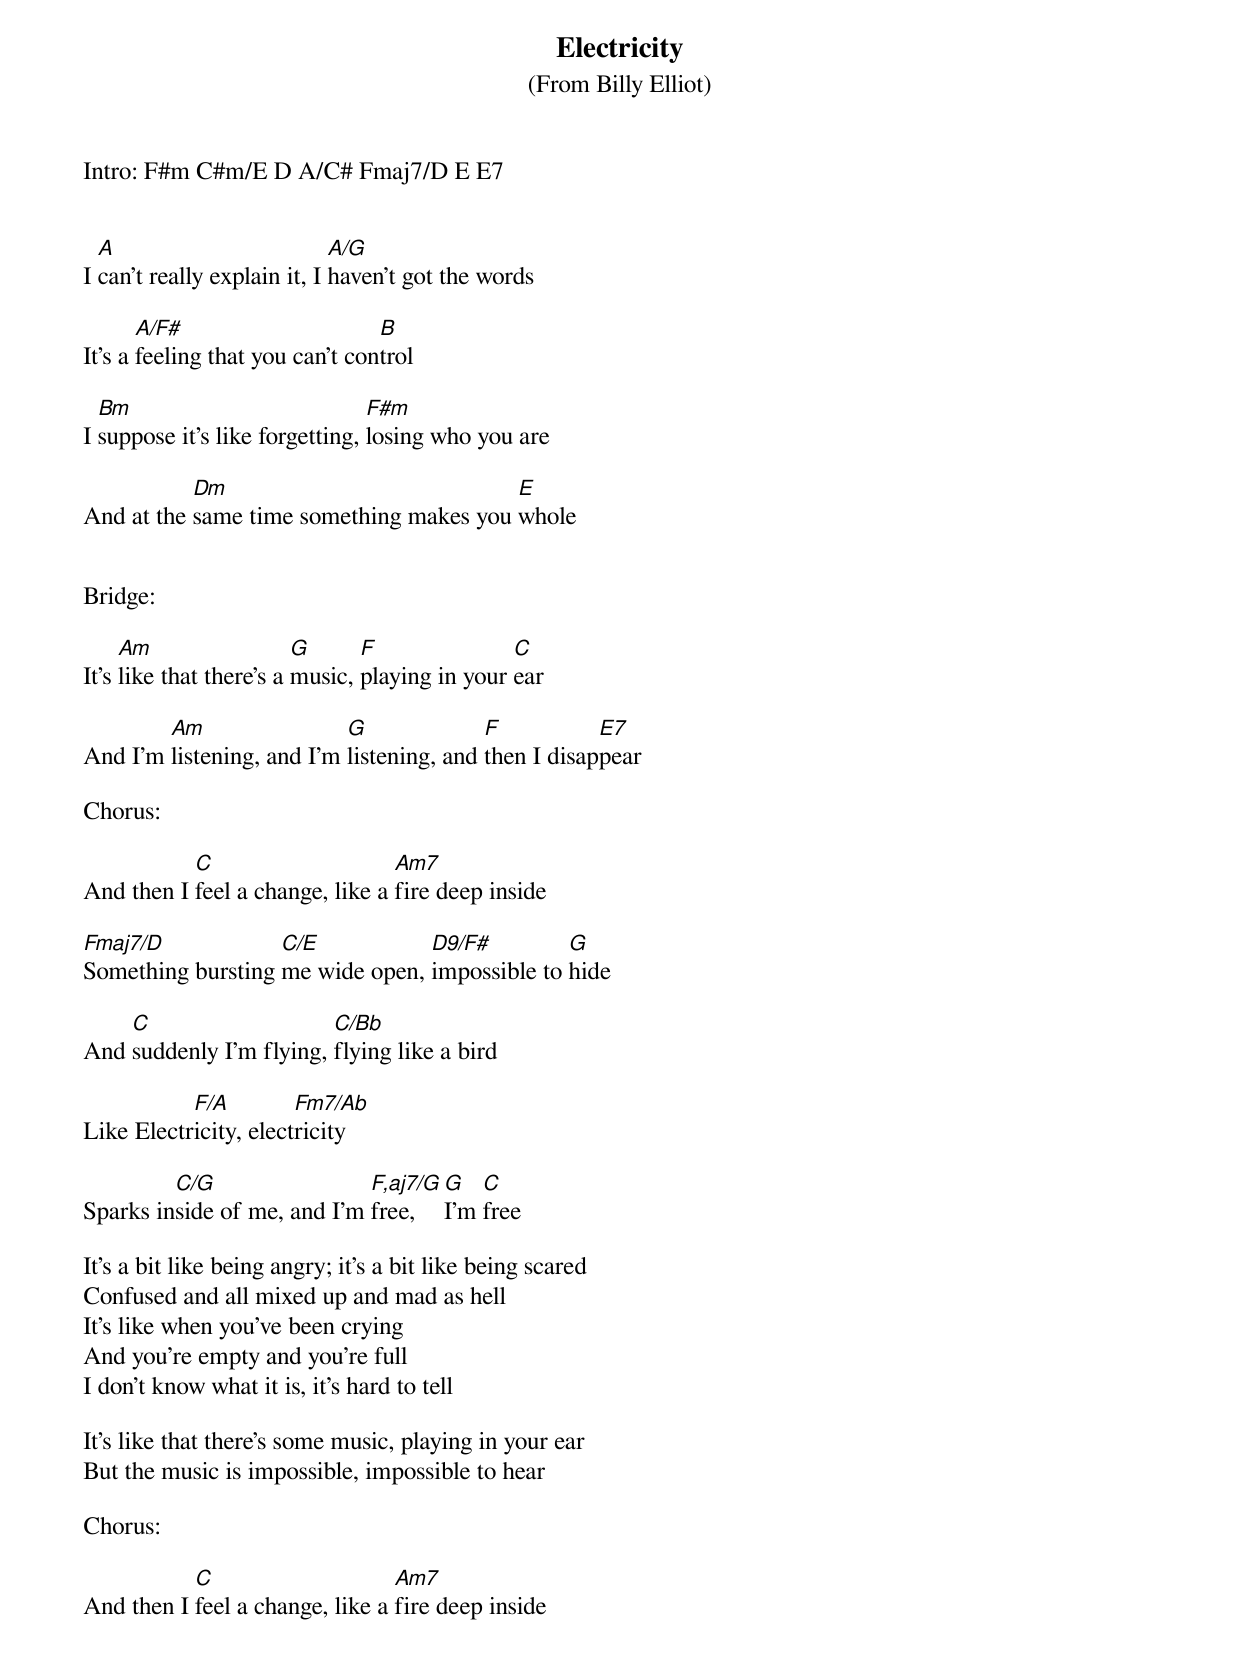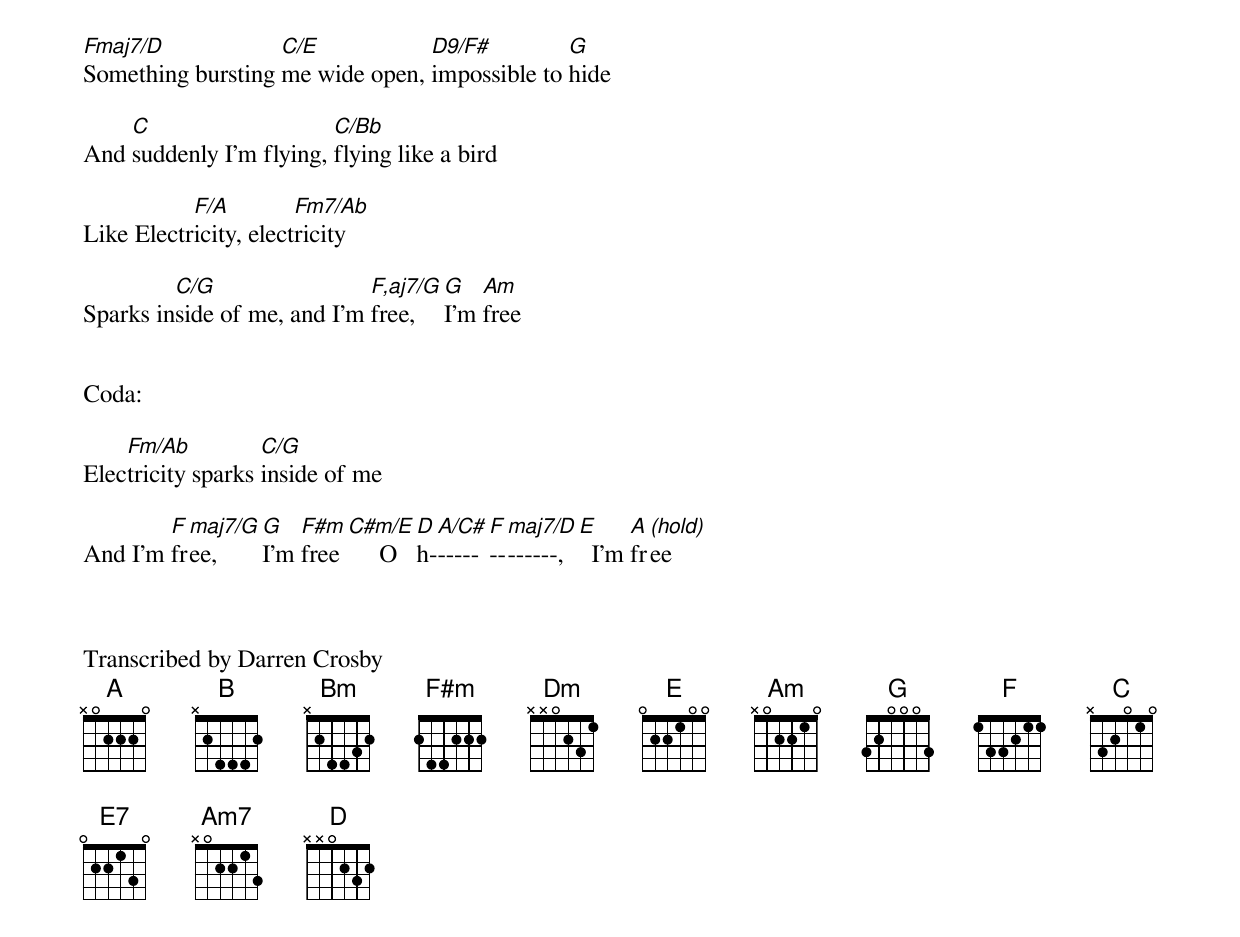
Electricity
(From Billy Elliot)

Intro: F#m C#m/E D A/C# Fmaj7/D E E7


  A                          A/G
I can't really explain it, I haven't got the words

       A/F#                      B
It's a feeling that you can't control

  Bm                            F#m
I suppose it's like forgetting, losing who you are

           Dm                            E
And at the same time something makes you whole


Bridge:

     Am                  G      F               C
It's like that there's a music, playing in your ear

        Am                 G              F           E7
And I'm listening, and I'm listening, and then I disappear

Chorus:

           C                     Am7
And then I feel a change, like a fire deep inside

Fmaj7/D            C/E           D9/F#         G
Something bursting me wide open, impossible to hide

    C                    C/Bb
And suddenly I'm flying, flying like a bird

           F/A         Fm7/Ab
Like Electricity, electricity

         C/G                 F,aj7/G  G   C
Sparks inside of me, and I'm free,    I'm free

It's a bit like being angry; it's a bit like being scared
Confused and all mixed up and mad as hell
It's like when you've been crying
And you're empty and you're full
I don't know what it is, it's hard to tell

It's like that there's some music, playing in your ear
But the music is impossible, impossible to hear

Chorus:

           C                     Am7
And then I feel a change, like a fire deep inside

Fmaj7/D            C/E           D9/F#         G
Something bursting me wide open, impossible to hide

    C                    C/Bb
And suddenly I'm flying, flying like a bird

           F/A         Fm7/Ab
Like Electricity, electricity

         C/G                 F,aj7/G  G   Am
Sparks inside of me, and I'm free,    I'm free


Coda:

    Fm/Ab          C/G
Electricity sparks inside of me

        F maj7/G  G   F#m C#m/E D A/C# F maj7/D E     A (hold)
And I'm free,     I'm free     Oh--------------,  I'm free



Transcribed by Darren Crosby
